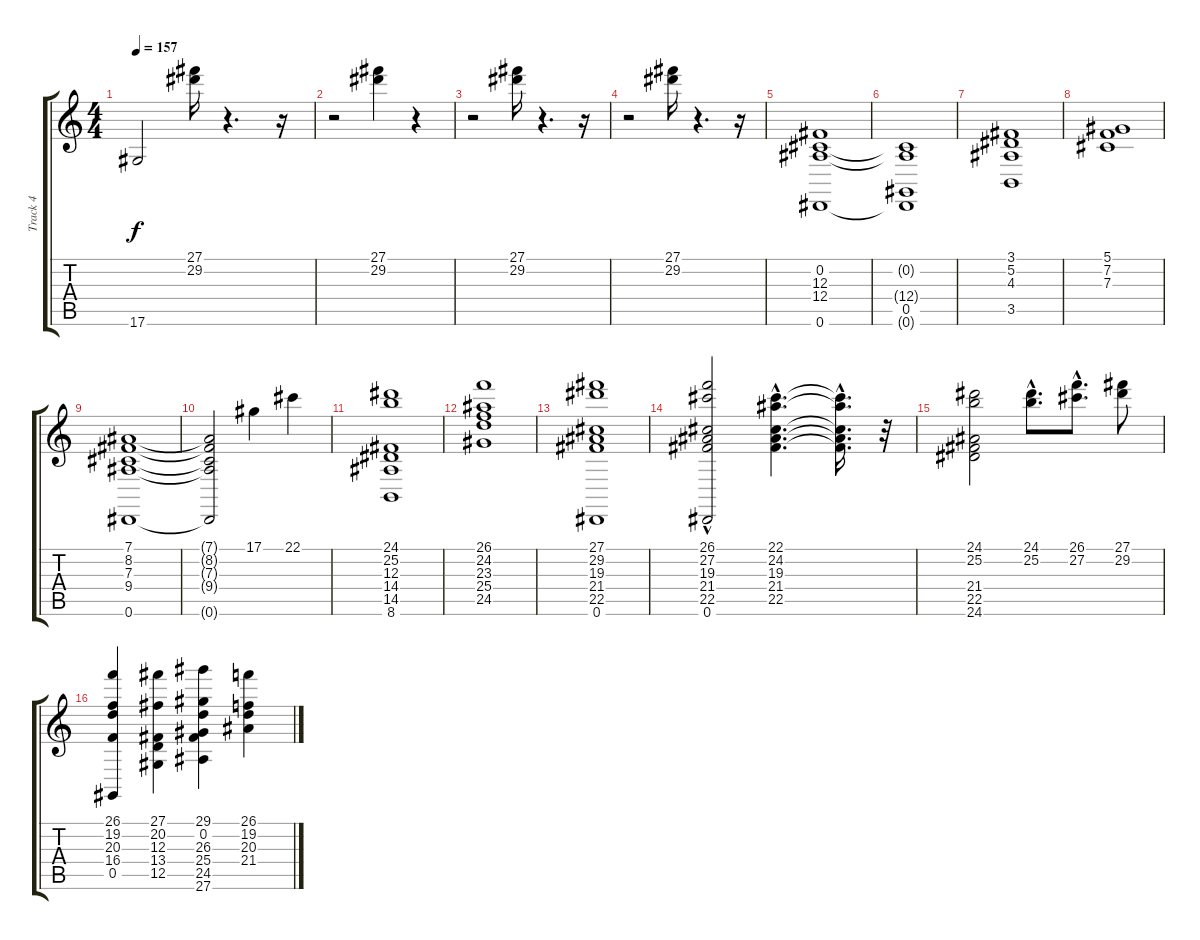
\track ("Track 4" "Track 4") {instrument stringensemble1}
\staff {score tabs}
\tuning (Eb4 Bb3 Gb3 Db3 Ab2 Eb2) {hide}
\ts (4 4)
\tempo 157
\clef g2
\ks c
17.6{t}.2{dy f} (27.1 29.2).16 r.4{d} r.16 |
r.2 (27.1 29.2).4 r.4 |
r.2 (27.1 29.2).16 r.4{d} r.16 |
r.2 (27.1 29.2).16 r.4{d} r.16 |
(0.2 12.3 12.4 0.6).1 |
(0.2{t} 12.4{t} 0.5 0.6{t}).1 |
(3.1 5.2 4.3 3.5).1 |
(5.1 7.2 7.3).1 |
(7.1 8.2 7.3 9.4 0.6).1 |
(7.1{t} 8.2{t} 7.3{t} 9.4{t} 0.6{t}).2 17.1.4 22.1.4 |
(24.1 25.2 12.3 14.4 14.5 8.6).1 |
(26.1 24.2 23.3 25.4 24.5).1 |
(27.1 29.2 19.3 21.4 22.5 0.6).1 |
(26.1{hac} 27.2{hac} 19.3{hac} 21.4{hac} 22.5{hac} 0.6{hac}).2 (22.1{hac} 24.2{hac} 19.3{hac} 21.4{hac} 22.5{hac}).4{d} (22.1{hac t} 24.2{hac t} 19.3{hac t} 21.4{hac t} 22.5{hac t}).16{d} r.32 |
(24.1 25.2 21.4 22.5 24.6).2 (24.1{hac} 25.2{hac}).8{d} (26.1{hac} 27.2{hac}).8{d} (27.1 29.2).8 |
(26.1 19.2 20.3 16.4 0.5).4 (27.1 20.2 12.3 13.4 12.5).4 (29.1 0.2 26.3 25.4 24.5 27.6).4 (26.1 19.2 20.3 21.4).4
